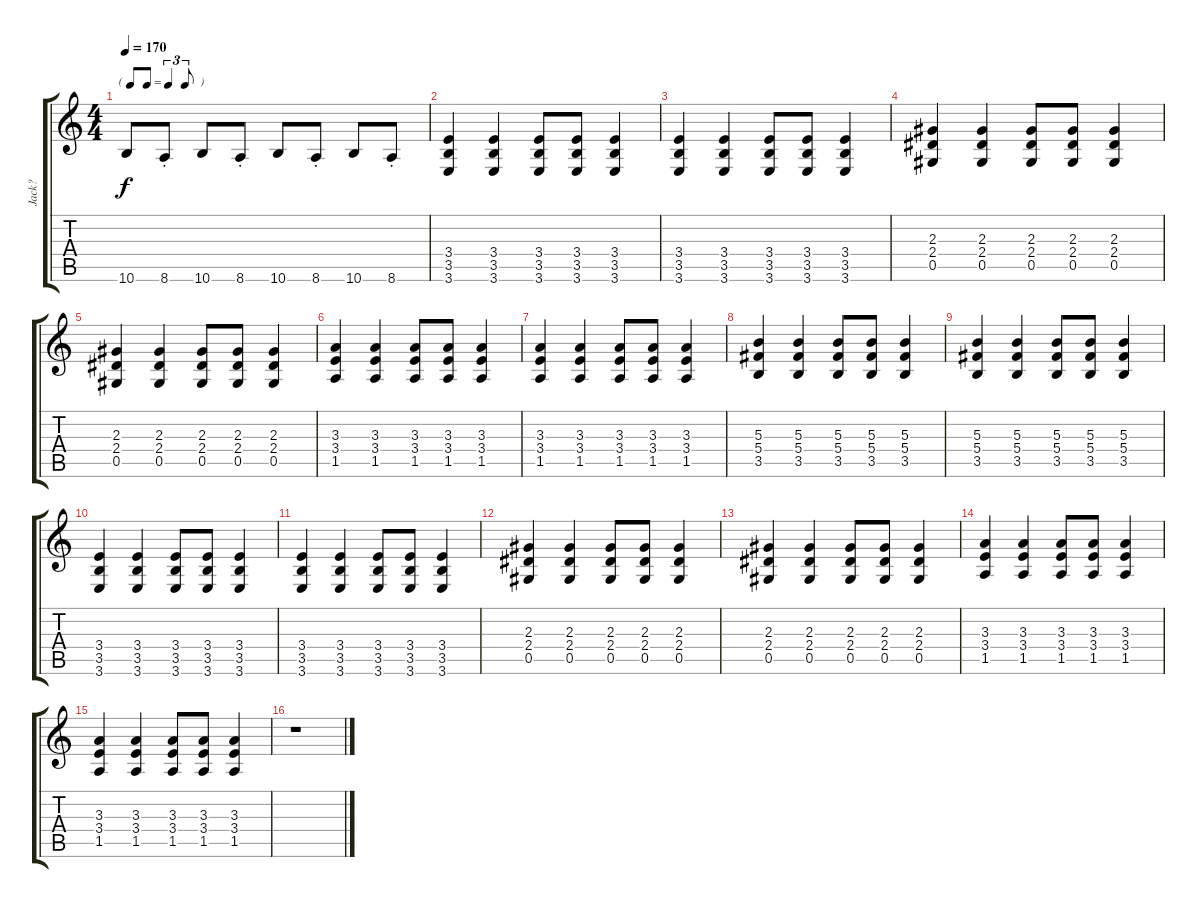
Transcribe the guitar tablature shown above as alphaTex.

\track ("Jack?" "Jack?") {instrument distortionguitar}
\staff {score tabs}
\tuning (Eb4 Bb3 Gb3 Db3 Ab2 Db2) {hide}
\ts (4 4)
\tf triplet8th
\tempo 170
\clef g2
\ks c
10.6.8{dy f} 8.6{st}.8 10.6.8 8.6{st}.8 10.6.8 8.6{st}.8 10.6.8 8.6{st}.8 |
(3.4 3.5 3.6).4 (3.4 3.5 3.6).4 (3.4 3.5 3.6).8 (3.4 3.5 3.6).8 (3.4 3.5 3.6).4 |
(3.4 3.5 3.6).4 (3.4 3.5 3.6).4 (3.4 3.5 3.6).8 (3.4 3.5 3.6).8 (3.4 3.5 3.6).4 |
(2.3 2.4 0.5).4 (2.3 2.4 0.5).4 (2.3 2.4 0.5).8 (2.3 2.4 0.5).8 (2.3 2.4 0.5).4 |
(2.3 2.4 0.5).4 (2.3 2.4 0.5).4 (2.3 2.4 0.5).8 (2.3 2.4 0.5).8 (2.3 2.4 0.5).4 |
(3.3 3.4 1.5).4 (3.3 3.4 1.5).4 (3.3 3.4 1.5).8 (3.3 3.4 1.5).8 (3.3 3.4 1.5).4 |
(3.3 3.4 1.5).4 (3.3 3.4 1.5).4 (3.3 3.4 1.5).8 (3.3 3.4 1.5).8 (3.3 3.4 1.5).4 |
(5.3 5.4 3.5).4 (5.3 5.4 3.5).4 (5.3 5.4 3.5).8 (5.3 5.4 3.5).8 (5.3 5.4 3.5).4 |
(5.3 5.4 3.5).4 (5.3 5.4 3.5).4 (5.3 5.4 3.5).8 (5.3 5.4 3.5).8 (5.3 5.4 3.5).4 |
(3.4 3.5 3.6).4 (3.4 3.5 3.6).4 (3.4 3.5 3.6).8 (3.4 3.5 3.6).8 (3.4 3.5 3.6).4 |
(3.4 3.5 3.6).4 (3.4 3.5 3.6).4 (3.4 3.5 3.6).8 (3.4 3.5 3.6).8 (3.4 3.5 3.6).4 |
(2.3 2.4 0.5).4 (2.3 2.4 0.5).4 (2.3 2.4 0.5).8 (2.3 2.4 0.5).8 (2.3 2.4 0.5).4 |
(2.3 2.4 0.5).4 (2.3 2.4 0.5).4 (2.3 2.4 0.5).8 (2.3 2.4 0.5).8 (2.3 2.4 0.5).4 |
(3.3 3.4 1.5).4 (3.3 3.4 1.5).4 (3.3 3.4 1.5).8 (3.3 3.4 1.5).8 (3.3 3.4 1.5).4 |
(3.3 3.4 1.5).4 (3.3 3.4 1.5).4 (3.3 3.4 1.5).8 (3.3 3.4 1.5).8 (3.3 3.4 1.5).4 |
r.1
